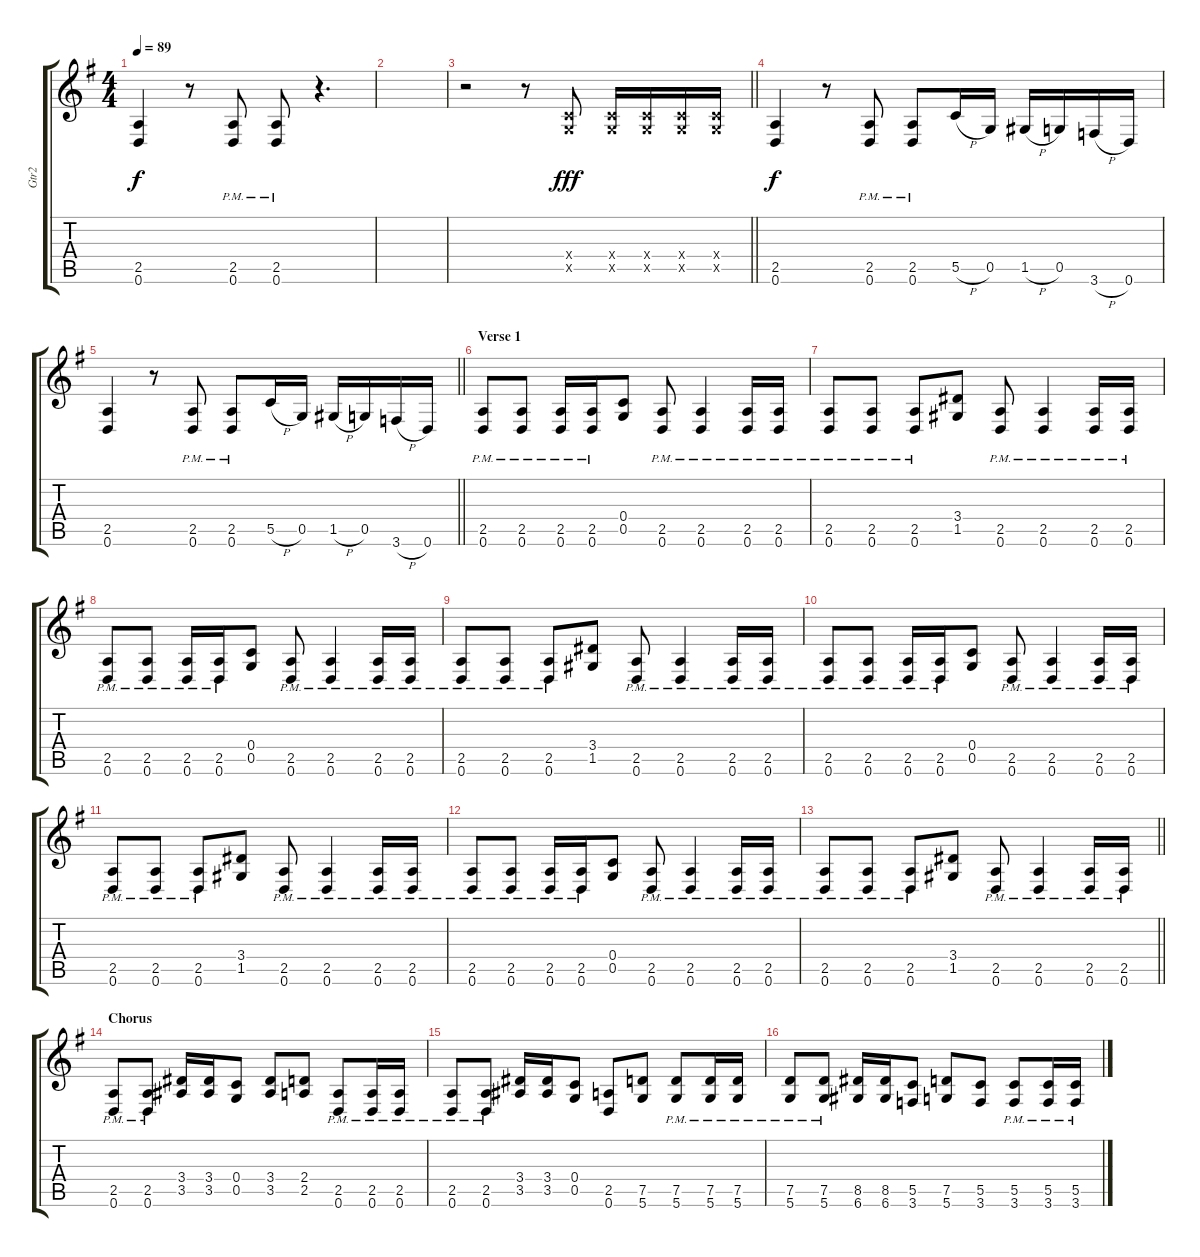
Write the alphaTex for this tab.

\track ("Gtr2" "Gtr2") {instrument distortionguitar}
\staff {score tabs}
\tuning (D4 A3 F3 C3 G2 D2) {hide}
\ts (4 4)
\tempo 89
\clef g2
\ks g
(2.5 0.6).4{dy f} r.8 (2.5{pm} 0.6{pm}).8 (2.5{pm} 0.6{pm}).8 r.4{d} |
|
\barLineRight lightlight
r.2 r.8 (0.4{x} 0.5{x}).8{dy fff} (0.4{x} 0.5{x}).16 (0.4{x} 0.5{x}).16 (0.4{x} 0.5{x}).16 (0.4{x} 0.5{x}).16 |
(2.5 0.6).4{dy f} r.8 (2.5{pm} 0.6{pm}).8 (2.5{pm} 0.6{pm}).8 5.5{h}.16 0.5.16 1.5{h}.16 0.5.16 3.6{h}.16 0.6.16 |
\barLineRight lightlight
(2.5 0.6).4 r.8 (2.5{pm} 0.6{pm}).8 (2.5{pm} 0.6{pm}).8 5.5{h}.16 0.5.16 1.5{h}.16 0.5.16 3.6{h}.16 0.6.16 |
\section ("" "Verse 1")
(2.5{pm} 0.6{pm}).8 (2.5{pm} 0.6{pm}).8 (2.5{pm} 0.6{pm}).16 (2.5{pm} 0.6{pm}).16 (0.4 0.5).8 (2.5{pm} 0.6{pm}).8 (2.5{pm} 0.6{pm}).4 (2.5{pm} 0.6{pm}).16 (2.5{pm} 0.6{pm}).16 |
(2.5{pm} 0.6{pm}).8 (2.5{pm} 0.6{pm}).8 (2.5{pm} 0.6{pm}).8 (3.4 1.5).8 (2.5{pm} 0.6{pm}).8 (2.5{pm} 0.6{pm}).4 (2.5{pm} 0.6{pm}).16 (2.5{pm} 0.6{pm}).16 |
(2.5{pm} 0.6{pm}).8 (2.5{pm} 0.6{pm}).8 (2.5{pm} 0.6{pm}).16 (2.5{pm} 0.6{pm}).16 (0.4 0.5).8 (2.5{pm} 0.6{pm}).8 (2.5{pm} 0.6{pm}).4 (2.5{pm} 0.6{pm}).16 (2.5{pm} 0.6{pm}).16 |
(2.5{pm} 0.6{pm}).8 (2.5{pm} 0.6{pm}).8 (2.5{pm} 0.6{pm}).8 (3.4 1.5).8 (2.5{pm} 0.6{pm}).8 (2.5{pm} 0.6{pm}).4 (2.5{pm} 0.6{pm}).16 (2.5{pm} 0.6{pm}).16 |
(2.5{pm} 0.6{pm}).8 (2.5{pm} 0.6{pm}).8 (2.5{pm} 0.6{pm}).16 (2.5{pm} 0.6{pm}).16 (0.4 0.5).8 (2.5{pm} 0.6{pm}).8 (2.5{pm} 0.6{pm}).4 (2.5{pm} 0.6{pm}).16 (2.5{pm} 0.6{pm}).16 |
(2.5{pm} 0.6{pm}).8 (2.5{pm} 0.6{pm}).8 (2.5{pm} 0.6{pm}).8 (3.4 1.5).8 (2.5{pm} 0.6{pm}).8 (2.5{pm} 0.6{pm}).4 (2.5{pm} 0.6{pm}).16 (2.5{pm} 0.6{pm}).16 |
(2.5{pm} 0.6{pm}).8 (2.5{pm} 0.6{pm}).8 (2.5{pm} 0.6{pm}).16 (2.5{pm} 0.6{pm}).16 (0.4 0.5).8 (2.5{pm} 0.6{pm}).8 (2.5{pm} 0.6{pm}).4 (2.5{pm} 0.6{pm}).16 (2.5{pm} 0.6{pm}).16 |
\barLineRight lightlight
(2.5{pm} 0.6{pm}).8 (2.5{pm} 0.6{pm}).8 (2.5{pm} 0.6{pm}).8 (3.4 1.5).8 (2.5{pm} 0.6{pm}).8 (2.5{pm} 0.6{pm}).4 (2.5{pm} 0.6{pm}).16 (2.5{pm} 0.6{pm}).16 |
\section ("" "Chorus")
(2.5{pm} 0.6{pm}).8{volume 7} (2.5{pm} 0.6{pm}).8 (3.4 3.5).16 (3.4 3.5).16 (0.4 0.5).8 (3.4 3.5).8 (2.4 2.5).8 (2.5{pm} 0.6{pm}).8 (2.5{pm} 0.6{pm}).16 (2.5{pm} 0.6{pm}).16 |
(2.5{pm} 0.6{pm}).8 (2.5{pm} 0.6{pm}).8 (3.4 3.5).16 (3.4 3.5).16 (0.4 0.5).8 (2.5 0.6).8 (7.5 5.6).8 (7.5{pm} 5.6{pm}).8 (7.5{pm} 5.6{pm}).16 (7.5{pm} 5.6{pm}).16 |
(7.5{pm} 5.6{pm}).8 (7.5{pm} 5.6{pm}).8 (8.5 6.6).16 (8.5 6.6).16 (5.5 3.6).8 (7.5 5.6).8 (5.5 3.6).8 (5.5{pm} 3.6{pm}).8 (5.5{pm} 3.6{pm}).16 (5.5{pm} 3.6{pm}).16
